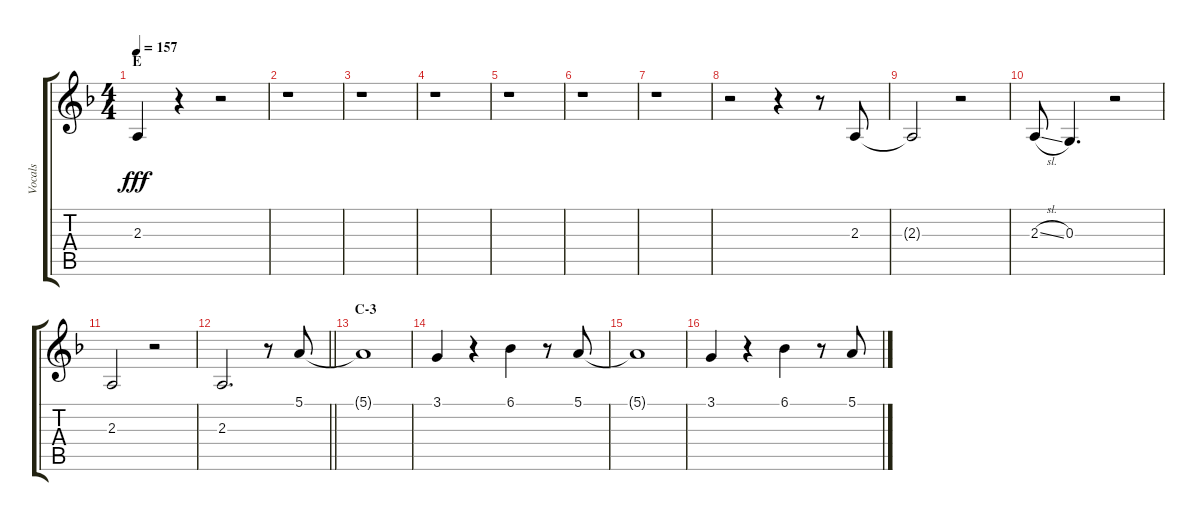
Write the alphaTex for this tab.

\track ("Vocals" "Vocals") {instrument voiceoohs}
\staff {score tabs}
\tuning (E4 B3 G3 D3 A2 E2) {hide}
\ts (4 4)
\section ("" "E")
\tempo 157
\clef g2
\ks f
2.3{t}.4{dy fff} r.4 r.2 |
r.1 |
r.1 |
r.1 |
r.1 |
r.1 |
r.1 |
r.2 r.4 r.8 2.3.8 |
2.3{t}.2 r.2 |
2.3{sl}.8 0.3.4{d} r.2 |
2.3.2 r.2 |
\barLineRight lightlight
2.3.2{d} r.8 5.1.8 |
\section ("" "C-3")
5.1{t}.1 |
3.1.4 r.4 6.1.4 r.8 5.1.8 |
5.1{t}.1 |
3.1.4 r.4 6.1.4 r.8 5.1.8
